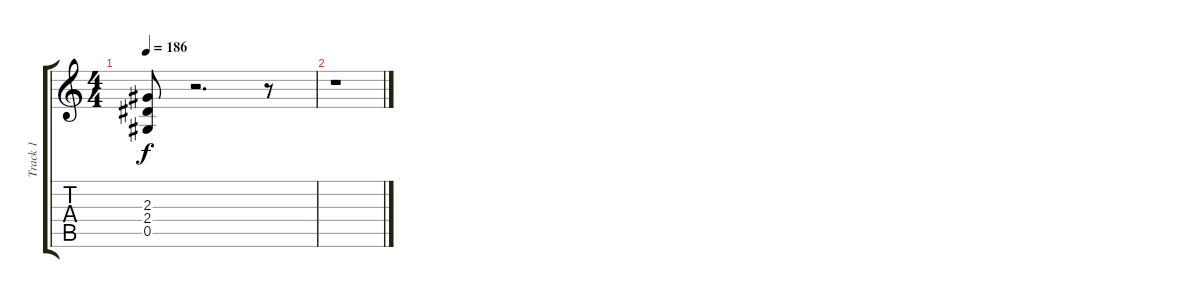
\track ("Track 1" "Track 1") {instrument distortionguitar}
\staff {score tabs}
\tuning (Eb4 Bb3 Gb3 Db3 Ab2 Eb2) {hide}
\ts (4 4)
\tempo 186
\clef g2
\ks c
(2.3 2.4 0.5).8{dy f} r.2{d} r.8 |
r.1
